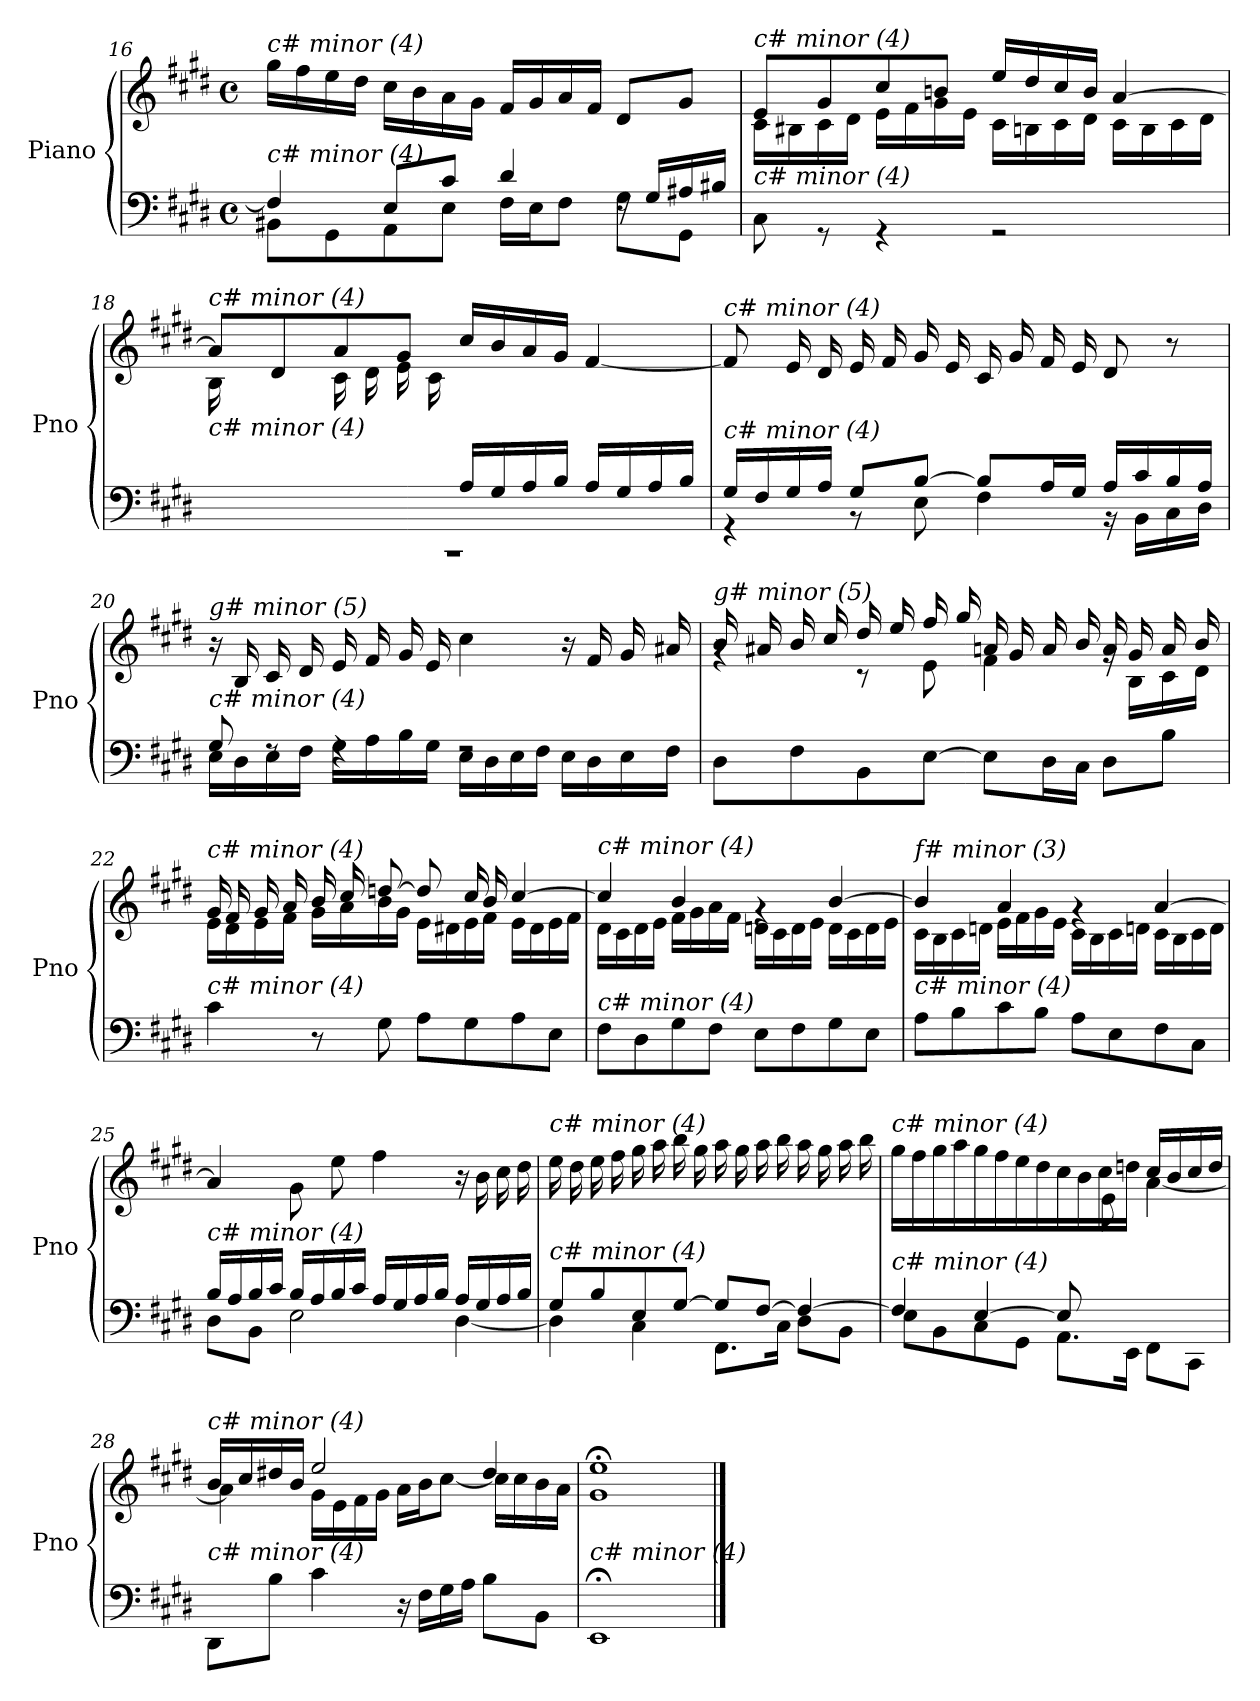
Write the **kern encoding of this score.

**kern	**kern
*part1	*part1
*staff2	*staff1
*I"Piano	*
*I'Pno	*
!!LO:LB:g=z
*clefF4	*clefG2
*k[f#c#g#d#]	*k[f#c#g#d#]
*M4/4	*M4/4
*met(c)	*met(c)
=16	=16
*^	*
!	!	!LO:TX:i:t=c# minor (4)
!LO:TX:i:t=c# minor (4)	!	!
4F#/]	8BB#X\L	16gg#\LL
.	.	16ff#\
.	8GG#\	16ee\
.	.	16dd#\JJ
8E/L	8AA\	16cc#\LL
.	.	16b\
8c#/J	8E\J	16a\
.	.	16g#\JJ
4d#/	16F#\LL	16f#/LL
.	16E\J	16g#/
.	8F#\J	16a/
.	.	16f#/JJ
16rF	8G#\L	8d#/L
16G#/LL	.	.
16A#X/	8GG#\J	8g#/J
16B#X/JJ	.	.
*v	*v	*
=17	=17
*	*^
!	!LO:TX:i:t=c# minor (4)	!
!LO:TX:i:t=c# minor (4)	!	!
8C#\	8e/L	16c#\LL
.	.	16B#X\
8rGG	8g#/	16c#\
.	.	16d#\JJ
4rGG	8cc#/	16e\LL
.	.	16f#\
.	8bn/J	16g#\
.	.	16e\JJ
2rGG	16ee/LL	16c#\LL
.	16dd#/	16Bn\
.	16cc#/	16c#\
.	16b/JJ	16d#\JJ
.	[4a/	16c#\LL
.	.	16B\
.	.	16c#\
.	.	16d#\JJ
!!LO:LB:g=z	!!
=18	=18	=18
*^	*	*
!	!	!LO:TX:i:t=c# minor (4)	!
!LO:TX:i:t=c# minor (4)	!	!	!
1rCC	16ryy	8a/L]	16B\LL
.	16G#/	.	8.ryy
.	16A/	8d#/	.
.	16B/JJ	.	.
.	4ryy	8a/	16c#\LL
.	.	.	16d#\
.	.	8g#/J	16e\
.	.	.	16c#\JJ
.	16A/LL	16cc#/LL	2ryy
.	16G#/	16b/	.
.	16A/	16a/	.
.	16B/JJ	16g#/JJ	.
.	16A/LL	[4f#/	.
.	16G#/	.	.
.	16A/	.	.
.	16B/JJ	.	.
*	*	*v	*v
!!LO:LB:g=z
=19	=19	=19
!	!	!LO:TX:i:t=c# minor (4)
!LO:TX:i:t=c# minor (4)	!	!
16G#/LL	4r	8f#/L]
16F#/	.	.
16G#/	.	16e/L
16A/JJ	.	16d#/JJ
8G#/L	8r	16e/LL
.	.	16f#/
[8B/J	8E\	16g#/
.	.	16e/JJ
8B/L]	4F#\	16c#/LL
.	.	16g#/
16A/L	.	16f#/
16G#/JJ	.	16e/JJ
16A/LL	16r	8d#/
16c#/	16BB\LL	.
16B/	16C#\	8r
16A/JJ	16D#\JJ	.
=20	=20	=20
!	!	!LO:TX:i:t=g# minor (5)
!LO:TX:i:t=c# minor (4)	!	!
8G#/	16E\LL	16r
.	16D#\	16B/LL
8rF	16E\	16c#/
.	16F#\JJ	16d#/JJ
4rF	16G#\LL	16e/LL
.	16A\	16f#/
.	16B\	16g#/
.	16G#\JJ	16e/JJ
2rF	16E\LL	4cc#\
.	16D#\	.
.	16E\	.
.	16F#\JJ	.
.	16E\LL	16r
.	16D#\	16f#/LL
.	16E\	16g#/
.	16F#\JJ	16a#X/JJ
!!LO:LB:g=z
=21	=21	=21
*	*	*^
!	!	!LO:TX:i:t=g# minor (5)	!
!LO:TX:i:t=c# minor (4)	!	!	!
*v	*v	*	*
8D#\L	16b/LL	4rg
.	16a#X/	.
8F#\	16b/	.
.	16cc#/JJ	.
8BB\	16dd#/LL	8r
.	16ee/	.
[8E\J	16ff#/	8e\
.	16gg#/JJ	.
8E\L]	16an/LL	4f#\
.	16g#/	.
16D#\L	16a/	.
16C#\JJ	16b/JJ	.
8D#\L	16a/LL	16rg
.	16g#/	16B\LL
8B\J	16a/	16c#\
.	16b/JJ	16d#\JJ
!!LO:PB:g=z	!!
=22	=22	=22
!	!LO:TX:i:t=c# minor (4)	!
!LO:TX:i:t=c# minor (4)	!	!
4c#\	16g#/LL	16e\LL
.	16f#/	16d#\
.	16g#/	16e\
.	16a/JJ	16f#\JJ
8r	16b/LL	16g#\LL
.	16cc#/J	16a\
8G#\	[8ddn/J	16b\
.	.	16g#\JJ
8A\L	8dd/L]	16e\LL
.	.	16d#X\
8G#\	16cc#/L	16e\
.	16b/JJ	16f#\JJ
8A\	[4cc#/	16e\LL
.	.	16d#\
8E\J	.	16e\
.	.	16f#\JJ
=23	=23	=23
!	!LO:TX:i:t=c# minor (4)	!
!LO:TX:i:t=c# minor (4)	!	!
8F#\L	4cc#/]	16d#\LL
.	.	16c#\
8D#\	.	16d#\
.	.	16e\JJ
8G#\	4b/	16f#\LL
.	.	16g#\
8F#\J	.	16a\
.	.	16f#\JJ
8E\L	4rg	16dn\LL
.	.	16c#\
8F#\	.	16d\
.	.	16e\JJ
8G#\	[4b/	16d\LL
.	.	16c#\
8E\J	.	16d\
.	.	16e\JJ
!!LO:LB:g=z	!!
=24	=24	=24
!	!LO:TX:i:t=f# minor (3)	!
!LO:TX:i:t=c# minor (4)	!	!
8A\L	4b/]	16c#\LL
.	.	16B\
8B\	.	16c#\
.	.	16dn\JJ
8c#\	4a/	16e\LL
.	.	16f#\
8B\J	.	16g#\
.	.	16e\JJ
8A\L	4rg	16c#\LL
.	.	16B\
8E\	.	16c#\
.	.	16dn\JJ
8F#\	[4a/	16c#\LL
.	.	16B\
8C#\J	.	16c#\
.	.	16d\JJ
!!LO:LB:g=z
=25	=25	=25
*^	*	*
!	!	!LO:TX:i:t=c# minor (4)	!
!LO:TX:i:t=c# minor (4)	!	!	!
*	*	*v	*v
16B/LL	8D#\L	4a/]
16A/	.	.
16B/	8BB\J	.
16c#/JJ	.	.
16B/LL	2E\	8g#\L
16A/	.	.
16B/	.	8ee\J
16c#/JJ	.	.
16A/LL	.	4ff#\
16G#/	.	.
16A/	.	.
16B/JJ	.	.
16A/LL	[4D#\	16r
16G#/	.	16b\LL
16A/	.	16cc#\
16B/JJ	.	16dd#\JJ
=26	=26	=26
!	!	!LO:TX:i:t=c# minor (4)
!LO:TX:i:t=c# minor (4)	!	!
8G#/L	4D#\]	16ee\LL
.	.	16dd#\
8B/	.	16ee\
.	.	16ff#\JJ
8E/	4C#\	16gg#\LL
.	.	16aa\
[8G#/J	.	16bb\
.	.	16gg#\JJ
8G#/L]	8.FF#\L	16aa\LL
.	.	16gg#\
[8F#/J	.	16aa\
.	16C#\Jk	16bb\JJ
4F#/_	8D#\L	16aa\LL
.	.	16gg#\
.	8BB\J	16aa\
.	.	16bb\JJ
!!LO:LB:g=z
=27	=27	=27
*	*	*^
!	!	!LO:TX:i:t=c# minor (4)	!
!LO:TX:i:t=c# minor (4)	!	!	!
4F#/]	8E\L	16gg#\LL	2ryy
.	.	16ff#\	.
.	8BB\	16gg#\	.
.	.	16aa\JJ	.
[4E/	8C#\	16gg#\LL	.
.	.	16ff#\	.
.	8GG#\J	16ee\	.
.	.	16dd#\JJ	.
8E/L]	8.AA\L	16cc#/LL	8ryy
.	.	16b/	.
4.ryy	.	16cc#/	8e\J
.	16EE\Jk	16ddn/JJ	.
.	8FF#\L	16cc#/LL	[4a\
.	.	16b/	.
.	8CC#\J	16cc#/	.
.	.	16dd/JJ	.
=28	=28	=28	=28
*	*^	*^	*^
!	!	!	!LO:TX:i:t=c# minor (4)	!	!	!
!LO:TX:i:t=c# minor (4)	!	!	!	!	!	!
4ryy	4ryy	8DD#\L	16b/LL	4ryy	4a\]	4ryy
.	.	.	16cc#/	.	.	.
.	.	8B\J	16dd#X/	.	.	.
.	.	.	16b/JJ	.	.	.
2.ryy	4c#\	2.ryy	2ee/	16g#\LL	2.ryy	2.ryy
.	.	.	.	16e\	.	.
.	.	.	.	16f#\	.	.
.	.	.	.	16g#\JJ	.	.
.	16r	.	.	16a\LL	.	.
.	16F#\LL	.	.	16b\J	.	.
.	16G#\	.	.	[8cc#\J	.	.
.	16A\JJ	.	.	.	.	.
.	8B\L	.	4dd#/	16cc#\LL]	.	.
.	.	.	.	16cc#\	.	.
.	8BB\J	.	.	16b\	.	.
.	.	.	.	16a\JJ	.	.
*v	*v	*v	*	*	*	*
*	*	*v	*v	*v
=29	=29	=29
!	!LO:TX:i:t=c# minor (4)	!
!LO:TX:i:t=c# minor (4)	!	!
*	*v	*v
1EE;	1g#;< 1ee;<
==	==
*-	*-
